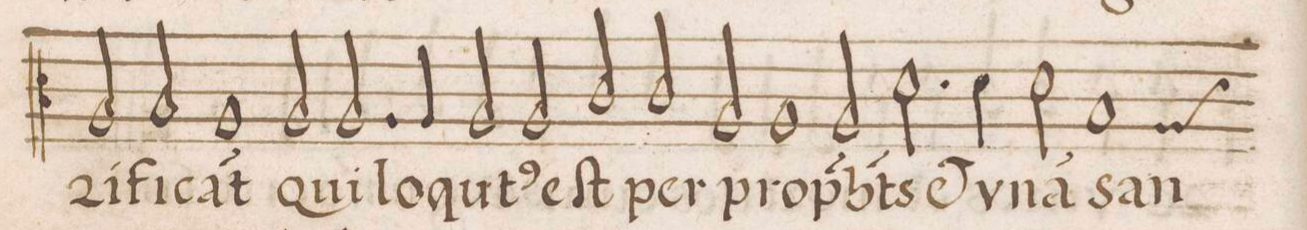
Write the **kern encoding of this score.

**kern	**text
*I"ALTVS	*
*clefC3	*
*k[]	*
*met(C|)	*
*M2/1	*
2A/	-ri-
2B/	-fi-
1A/	-ca-
=114-	=114-
2A/	-t(ur)
2.A/	Qui
4A/	lo-
2A/	-qu-
=115-	=115-
2A/	-t(us)
2c/	eſt
2c/	per
2A/	pro-
=116-	=116-
1A/	-ph(e)-
2A/	-t(a)s
2.d\	e(t)
=117-	=117-
4d\	u-
2d\	-na(m)
*custos:A	*
1B/	san-
=118-	=118-
*-	*-
